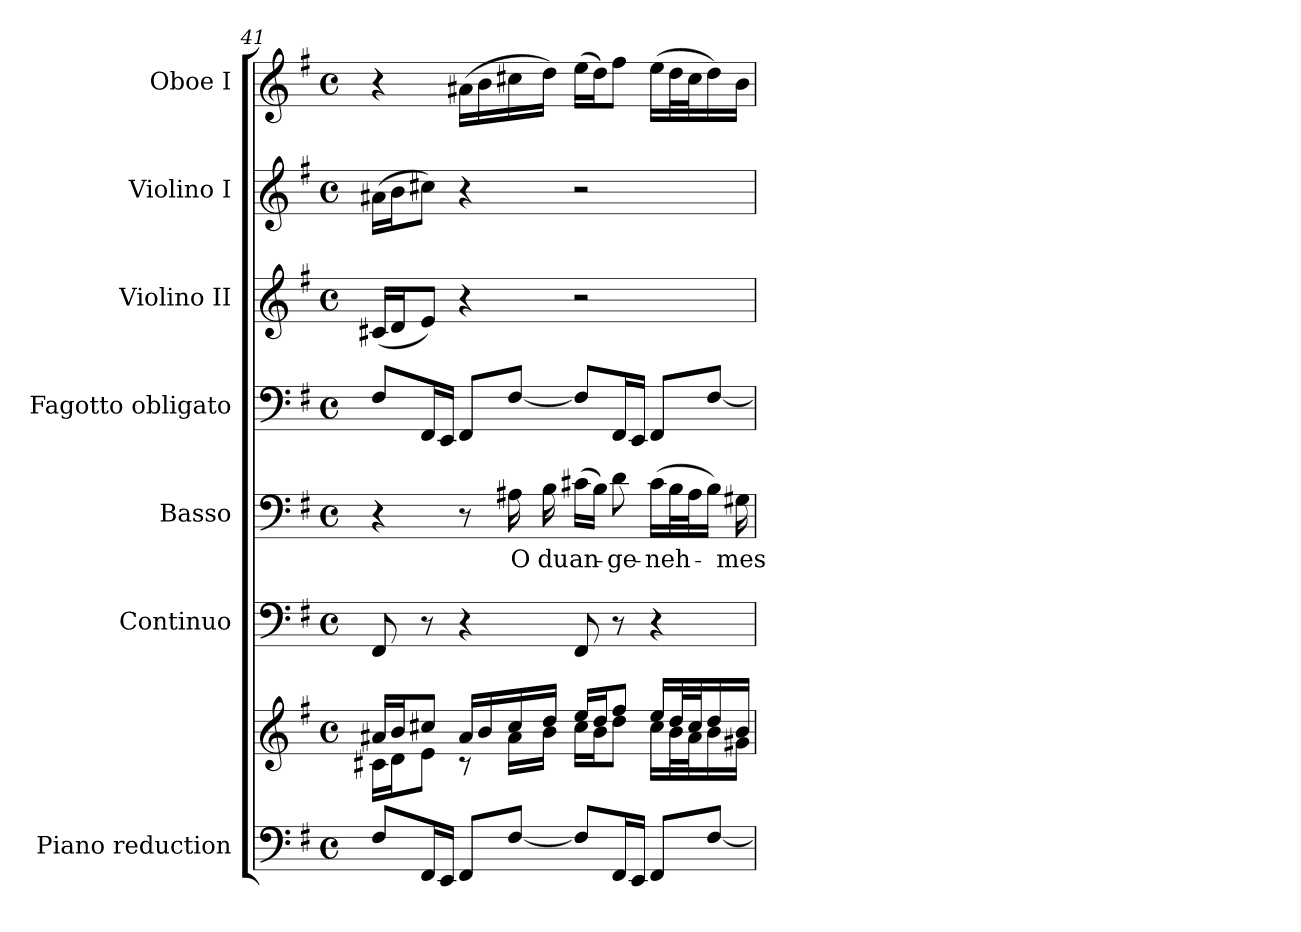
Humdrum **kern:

**kern	**kern	**kern	**kern	**text	**kern	**kern	**kern	**kern
*part7	*part7	*part6	*part5	*part5	*part4	*part3	*part2	*part1
*staff8	*staff7	*staff6	*staff5	*staff5	*staff4	*staff3	*staff2	*staff1
*I"Piano reduction	*	*I"Continuo	*I"Basso	*	*I"Fagotto obligato	*I"Violino II	*I"Violino I	*I"Oboe I
*I'Pno	*	*	*	*	*	*I'Vln	*I'Vln	*I'Ob
*clefF4	*clefG2	*clefF4	*clefF4	*	*clefF4	*clefG2	*clefG2	*clefG2
*k[f#]	*k[f#]	*k[f#]	*k[f#]	*	*k[f#]	*k[f#]	*k[f#]	*k[f#]
*M4/4	*M4/4	*M4/4	*M4/4	*	*M4/4	*M4/4	*M4/4	*M4/4
*met(c)	*met(c)	*met(c)	*met(c)	*	*met(c)	*met(c)	*met(c)	*met(c)
=41	=41	=41	=41	=41	=41	=41	=41	=41
*	*^	*	*	*	*	*	*	*
8F#/L	16a#X/LL	16c#X\LL	8FF#/	4r	.	8F#/L	(16c#X/LL	(16a#X\LL	4r
.	16b/J	16d\J	.	.	.	.	16d/J	16b\J	.
16FF#/L	8cc#X/J	8e\J	8r	.	.	16FF#/L	8e/J)	8cc#X\J)	.
16EE/JJ	.	.	.	.	.	16EE/JJ	.	.	.
8FF#/L	16a#/LL	8r	4r	8r	.	8FF#/L	4r	4r	(16a#X\LL
.	16b/	.	.	.	.	.	.	.	16b\
!	!	!	!	!	!LO:LY:b	!	!	!	!
[8F#/J	16cc#/	16a#\LL	.	16A#X\	O	[8F#/J	.	.	16cc#X\
!	!	!	!	!	!LO:LY:b	!	!	!	!
.	16dd/JJ	16b\JJ	.	16B\	du	.	.	.	16dd\JJ)
!	!	!	!	!	!LO:LY:b	!	!	!	!
8F#/L]	16ee/LL	16cc#\LL	8FF#/	(16c#X\LL	an-	8F#/L]	2r	2r	(16ee\LL
.	16dd/J	16b\J	.	16B\JJ)	.	.	.	.	16dd\J)
!	!	!	!	!	!LO:LY:b	!	!	!	!
16FF#/L	8ff#/J	8dd\J	8r	8d\	-ge-	16FF#/L	.	.	8ff#\J
16EE/JJ	.	.	.	.	.	16EE/JJ	.	.	.
!	!	!	!	!	!LO:LY:b	!	!	!	!
8FF#/L	16ee/LL	16cc#\LL	4r	(16c#\LL	-neh-	8FF#/L	.	.	(16ee\LL
.	32dd/L	32b\L	.	32B\L	.	.	.	.	32dd\L
.	32cc#/J	32a#\J	.	32A#\J	.	.	.	.	32cc#\J
[8F#/J	16dd/	16b\	.	16B\JJ)	.	[8F#/J	.	.	16dd\)
!	!	!	!	!	!LO:LY:b	!	!	!	!
.	16b/JJ	16g#X\JJ	.	16G#X\	-mes	.	.	.	16b\JJ
*	*v	*v	*	*	*	*	*	*	*
=	=	=	=	=	=	=	=	=
*-	*-	*-	*-	*-	*-	*-	*-	*-
